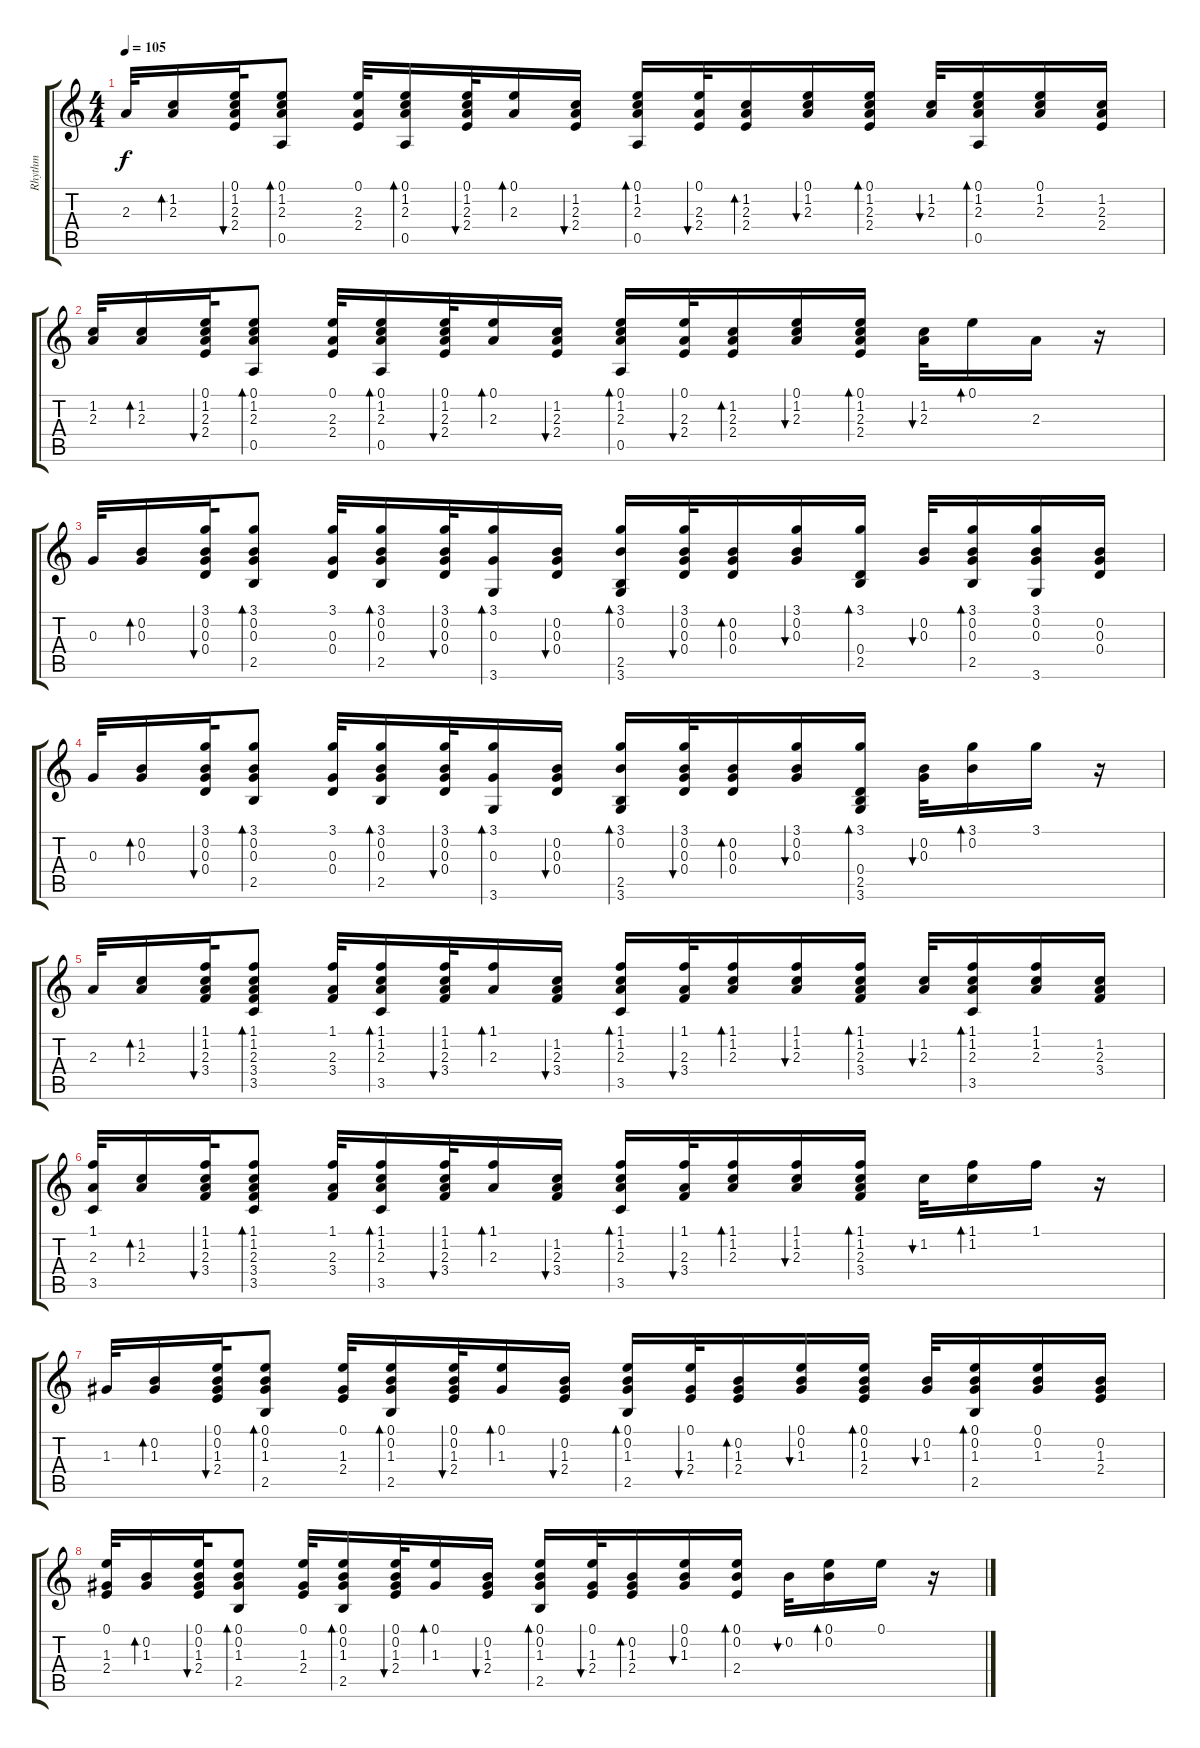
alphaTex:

\track ("Rhythm" "Rhythm") {instrument acousticguitarnylon}
\staff {score tabs}
\tuning (E4 B3 G3 D3 A2 E2) {hide}
\ts (4 4)
\tempo 105
\clef g2
\ks aminor
2.3.32{dy f volume 6 instrument acousticguitarnylon} (1.2 2.3).16{bd 480} (0.1 1.2 2.3 2.4).32{bu 480} (0.1 1.2 2.3 0.5).8{bd 480} (0.1 2.3 2.4).32 (0.1 1.2 2.3 0.5).16{bd 480} (0.1 1.2 2.3 2.4).32{bu 480} (0.1 2.3).16{bd 480} (1.2 2.3 2.4).16{bu 480} (0.1 1.2 2.3 0.5).16{bd 480} (0.1 2.3 2.4).32{bu 480} (1.2 2.3 2.4).16{bd 480} (0.1 1.2 2.3).16{bu 480} (0.1 1.2 2.3 2.4).16{bd 480} (1.2 2.3).32{bu 480} (0.1 1.2 2.3 0.5).16{bd 480} (0.1 1.2 2.3).16 (1.2 2.3 2.4).16 |
(1.2 2.3).32 (1.2 2.3).16{bd 480} (0.1 1.2 2.3 2.4).32{bu 480} (0.1 1.2 2.3 0.5).8{bd 480} (0.1 2.3 2.4).32 (0.1 1.2 2.3 0.5).16{bd 480} (0.1 1.2 2.3 2.4).32{bu 480} (0.1 2.3).16{bd 480} (1.2 2.3 2.4).16{bu 480} (0.1 1.2 2.3 0.5).16{bd 480} (0.1 2.3 2.4).32{bu 480} (1.2 2.3 2.4).16{bd 480} (0.1 1.2 2.3).16{bu 480} (0.1 1.2 2.3 2.4).16{bd 480} (1.2 2.3).32{bu 480} 0.1.16{bd 480} 2.3.16 r.16 |
0.3.32 (0.2 0.3).16{bd 480} (3.1 0.2 0.3 0.4).32{bu 480} (3.1 0.2 0.3 2.5).8{bd 480} (3.1 0.3 0.4).32 (3.1 0.2 0.3 2.5).16{bd 480} (3.1 0.2 0.3 0.4).32{bu 480} (3.1 0.3 3.6).16{bd 480} (0.2 0.3 0.4).16{bu 480} (3.1 0.2 2.5 3.6).16{bd 480} (3.1 0.2 0.3 0.4).32{bu 480} (0.2 0.3 0.4).16{bd 480} (3.1 0.2 0.3).16{bu 480} (3.1 0.4 2.5).16{bd 480} (0.2 0.3).32{bu 480} (3.1 0.2 0.3 2.5).16{bd 480} (3.1 0.2 0.3 3.6).16 (0.2 0.3 0.4).16 |
0.3.32 (0.2 0.3).16{bd 480} (3.1 0.2 0.3 0.4).32{bu 480} (3.1 0.2 0.3 2.5).8{bd 480} (3.1 0.3 0.4).32 (3.1 0.2 0.3 2.5).16{bd 480} (3.1 0.2 0.3 0.4).32{bu 480} (3.1 0.3 3.6).16{bd 480} (0.2 0.3 0.4).16{bu 480} (3.1 0.2 2.5 3.6).16{bd 480} (3.1 0.2 0.3 0.4).32{bu 480} (0.2 0.3 0.4).16{bd 480} (3.1 0.2 0.3).16{bu 480} (3.1 0.4 2.5 3.6).16{bd 480} (0.2 0.3).32{bu 480} (3.1 0.2).16{bd 480} 3.1.16 r.16 |
2.3.32 (1.2 2.3).16{bd 480} (1.1 1.2 2.3 3.4).32{bu 480} (1.1 1.2 2.3 3.4 3.5).8{bd 480} (1.1 2.3 3.4).32 (1.1 1.2 2.3 3.5).16{bd 480} (1.1 1.2 2.3 3.4).32{bu 480} (1.1 2.3).16{bd 480} (1.2 2.3 3.4).16{bu 480} (1.1 1.2 2.3 3.5).16{bd 480} (1.1 2.3 3.4).32{bu 480} (1.1 1.2 2.3).16{bd 480} (1.1 1.2 2.3).16{bu 480} (1.1 1.2 2.3 3.4).16{bd 480} (1.2 2.3).32{bu 480} (1.1 1.2 2.3 3.5).16{bd 480} (1.1 1.2 2.3).16 (1.2 2.3 3.4).16 |
(1.1 2.3 3.5).32 (1.2 2.3).16{bd 480} (1.1 1.2 2.3 3.4).32{bu 480} (1.1 1.2 2.3 3.4 3.5).8{bd 480} (1.1 2.3 3.4).32 (1.1 1.2 2.3 3.5).16{bd 480} (1.1 1.2 2.3 3.4).32{bu 480} (1.1 2.3).16{bd 480} (1.2 2.3 3.4).16{bu 480} (1.1 1.2 2.3 3.5).16{bd 480} (1.1 2.3 3.4).32{bu 480} (1.1 1.2 2.3).16{bd 480} (1.1 1.2 2.3).16{bu 480} (1.1 1.2 2.3 3.4).16{bd 480} 1.2.32{bu 480} (1.1 1.2).16{bd 480} 1.1.16 r.16 |
1.3.32 (0.2 1.3).16{bd 480} (0.1 0.2 1.3 2.4).32{bu 480} (0.1 0.2 1.3 2.5).8{bd 480} (0.1 1.3 2.4).32 (0.1 0.2 1.3 2.5).16{bd 480} (0.1 0.2 1.3 2.4).32{bu 480} (0.1 1.3).16{bd 480} (0.2 1.3 2.4).16{bu 480} (0.1 0.2 1.3 2.5).16{bd 480} (0.1 1.3 2.4).32{bu 480} (0.2 1.3 2.4).16{bd 480} (0.1 0.2 1.3).16{bu 480} (0.1 0.2 1.3 2.4).16{bd 480} (0.2 1.3).32{bu 480} (0.1 0.2 1.3 2.5).16{bd 480} (0.1 0.2 1.3).16 (0.2 1.3 2.4).16 |
(0.1 1.3 2.4).32 (0.2 1.3).16{bd 480} (0.1 0.2 1.3 2.4).32{bu 480} (0.1 0.2 1.3 2.5).8{bd 480} (0.1 1.3 2.4).32 (0.1 0.2 1.3 2.5).16{bd 480} (0.1 0.2 1.3 2.4).32{bu 480} (0.1 1.3).16{bd 480} (0.2 1.3 2.4).16{bu 480} (0.1 0.2 1.3 2.5).16{bd 480} (0.1 1.3 2.4).32{bu 480} (0.2 1.3 2.4).16{bd 480} (0.1 0.2 1.3).16{bu 480} (0.1 0.2 2.4).16{bd 480} 0.2.32{bu 480} (0.1 0.2).16{bd 480} 0.1.16 r.16
